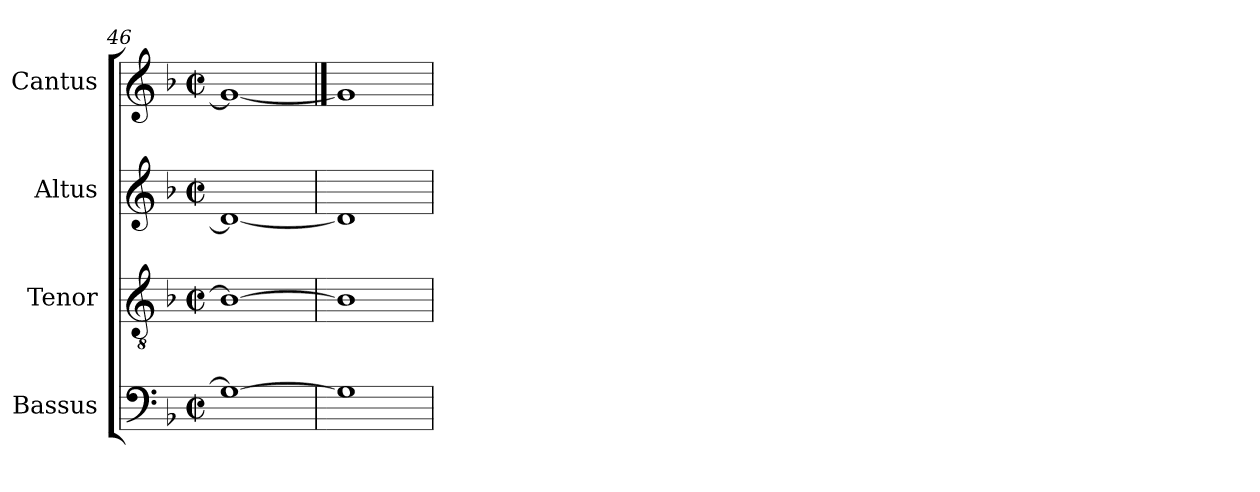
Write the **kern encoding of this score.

**kern	**kern	**kern	**kern
*part4	*part3	*part2	*part1
*staff4	*staff3	*staff2	*staff1
*I"Bassus	*I"Tenor	*I"Altus	*I"Cantus
*clefF4	*clefGv2	*clefG2	*clefG2
*k[b-]	*k[b-]	*k[b-]	*k[b-]
*F:	*F:	*F:	*F:
*M2/2	*M2/2	*M2/2	*M2/2
*met(c|)	*met(c|)	*met(c|)	*met(c|)
=46	=46	=46	=46
1G_	1Bn_	1d_	1g_
=47	=47	=47	==47
1G]	1B]	1d]	1g]
=	=	=	=
*-	*-	*-	*-
